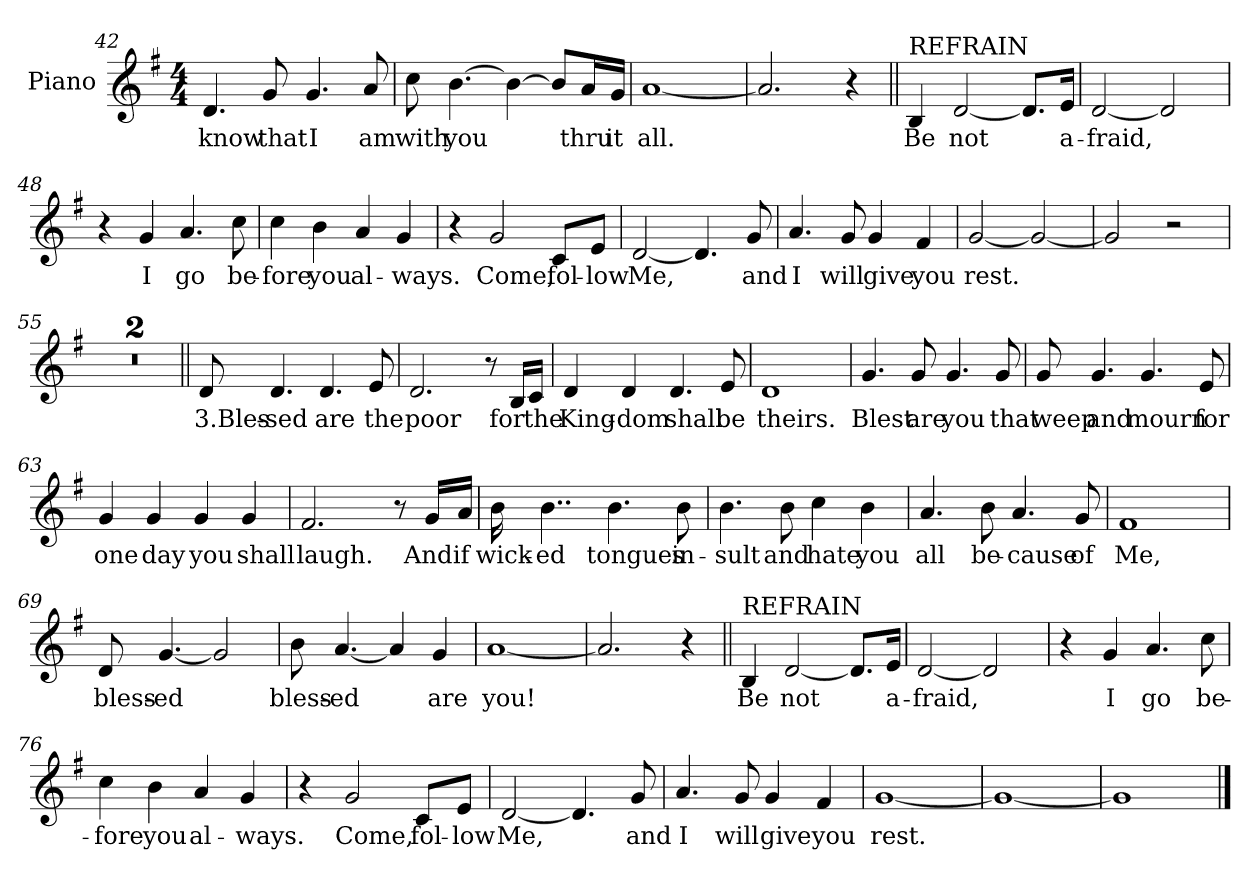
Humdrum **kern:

**kern	**text
*part1	*part1
*staff1	*staff1
*I"Piano	*
*I'Pno.	*
*clefG2	*
*k[f#]	*
*G:	*
*M4/4	*
=42	=42
4.d/	know
8g/	that
4.g/	I
8a/	am
=43	=43
8cc\	with
[4.b\	you
4b\_	.
8b/L]	.
16a/L	thru
16g/JJ	it
=44	=44
[1a	all.
!!LO:LB:g=z
=45	=45
2.a/]	.
4r	.
=46||	=46||
!LO:TX:a:t=REFRAIN	!
4B/	Be
[2d/	not
8.d/L]	.
16e/Jk	a-
=47	=47
[2d/	-fraid,
2d/]	.
=48	=48
4r	.
4g/	I
4.a/	go
8cc\	be-
=49	=49
4cc\	-fore
4b\	you
4a/	al-
4g/	-ways.
=50	=50
4r	.
2g/	Come,
8c/L	fol-
8e/J	-low
!!LO:LB:g=z
=51	=51
[2d/	Me,
4.d/]	.
8g/	and
=52	=52
4.a/	I
8g/	will
4g/	give
4f#/	you
=53	=53
[2g/	rest.
2g/_	.
=54	=54
2g/]	.
2r	.
=55	=55
1r	.
=56	=56
1r	.
!!LO:LB:g=z
=57||	=57||
8d/	3.Bles-
4.d/	-sed
4.d/	are
8e/	the
=58	=58
2.d/	poor
8r	.
16B/LL	for
16c/JJ	the
=59	=59
4d/	King-
4d/	-dom
4.d/	shall
8e/	be
=60	=60
1d	theirs.
=61	=61
4.g/	Blest
8g/	are
4.g/	you
8g/	that
!!LO:LB:g=z
=62	=62
8g/	weep
4.g/	and
4.g/	mourn
8e/	for
=63	=63
4g/	one
4g/	day
4g/	you
4g/	shall
=64	=64
2.f#/	laugh.
8r	.
16g/LL	And
16a/JJ	if
=65	=65
16b\	wick-
4..b\	-ed
4.b\	tongues
8b\	in-
!!LO:LB:g=z
=66	=66
4.b\	-sult
8b\	and
4cc\	hate
4b\	you
=67	=67
4.a/	all
8b\	be-
4.a/	-cause
8g/	of
=68	=68
1f#	Me,
=69	=69
8d/	bless-
[4.g/	-ed
2g/]	.
=70	=70
8b\	bless-
[4.a/	-ed
4a/]	.
4g/	are
!!LO:LB:g=z
=71	=71
[1a	you!
=72	=72
2.a/]	.
4r	.
=73||	=73||
!LO:TX:a:t=REFRAIN	!
4B/	Be
[2d/	not
8.d/L]	.
16e/Jk	a-
=74	=74
[2d/	-fraid,
2d/]	.
=75	=75
4r	.
4g/	I
4.a/	go
8cc\	be-
=76	=76
4cc\	-fore
4b\	you
4a/	al-
4g/	-ways.
!!LO:LB:g=z
=77	=77
4r	.
2g/	Come,
8c/L	fol-
8e/J	-low
=78	=78
[2d/	Me,
4.d/]	.
8g/	and
=79	=79
4.a/	I
8g/	will
4g/	give
4f#/	you
=80	=80
[1g	rest.
=81	=81
1g_	.
=82	=82
1g]	.
==	==
*-	*-
